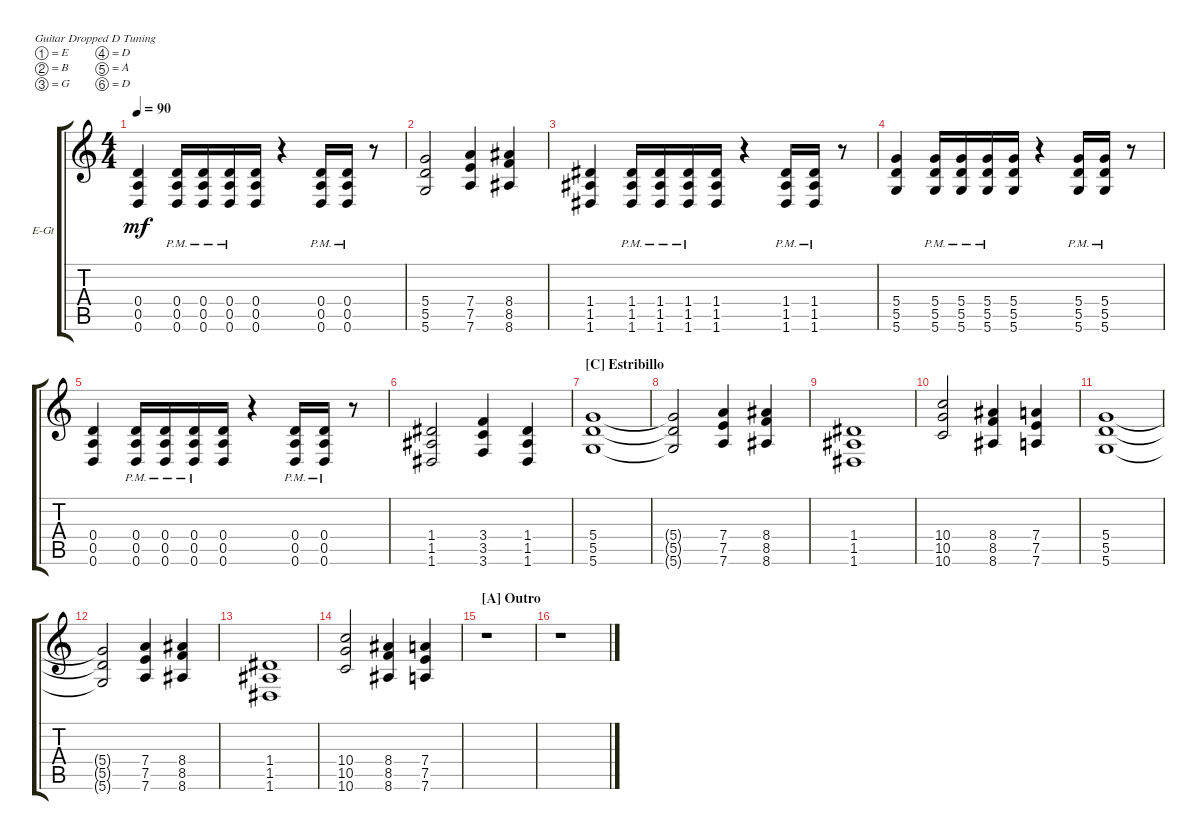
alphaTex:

\bracketExtendMode groupsimilarinstruments
\firstSystemTrackNameOrientation horizontal
\otherSystemsTrackNameOrientation horizontal
\track ("Extra" "E-Gt") {instrument distortionguitar}
\staff {score tabs}
\tuning (E4 B3 G3 D3 A2 D2)
\ts (4 4)
\tempo 90
\clef g2
\ks c
(0.6 0.5 0.4).4{dy mf} (0.6{pm} 0.5{pm} 0.4{pm}).16 (0.6{pm} 0.5{pm} 0.4{pm}).16 (0.6{pm} 0.5{pm} 0.4{pm}).16 (0.6 0.5 0.4).16 r.4 (0.6{pm} 0.5{pm} 0.4{pm}).16 (0.6{pm} 0.5{pm} 0.4{pm}).16 r.8 |
(5.4 5.5 5.6).2 (7.4 7.6 7.5).4 (8.5 8.4 8.6).4 |
(1.6 1.5 1.4).4 (1.6{pm} 1.5{pm} 1.4{pm}).16 (1.6{pm} 1.5{pm} 1.4{pm}).16 (1.6{pm} 1.5{pm} 1.4{pm}).16 (1.6 1.5 1.4).16 r.4 (1.6{pm} 1.5{pm} 1.4{pm}).16 (1.6{pm} 1.5{pm} 1.4{pm}).16 r.8 |
(5.6 5.5 5.4).4 (5.6{pm} 5.5{pm} 5.4{pm}).16 (5.6{pm} 5.5{pm} 5.4{pm}).16 (5.6{pm} 5.5{pm} 5.4{pm}).16 (5.6 5.5 5.4).16 r.4 (5.6{pm} 5.5{pm} 5.4{pm}).16 (5.6{pm} 5.5{pm} 5.4{pm}).16 r.8 |
(0.6 0.5 0.4).4 (0.6{pm} 0.5{pm} 0.4{pm}).16 (0.6{pm} 0.5{pm} 0.4{pm}).16 (0.6{pm} 0.5{pm} 0.4{pm}).16 (0.6 0.5 0.4).16 r.4 (0.6{pm} 0.5{pm} 0.4{pm}).16 (0.6{pm} 0.5{pm} 0.4{pm}).16 r.8 |
(1.4 1.5 1.6).2 (3.4 3.6 3.5).4 (1.5 1.4 1.6).4 |
\section ("C" "Estribillo")
(5.6 5.5 5.4).1 |
(5.4{t} 5.5{t} 5.6{t}).2 (7.6 7.5 7.4).4 (8.4 8.5 8.6).4 |
(1.6 1.5 1.4).1 |
(10.4 10.5 10.6).2 (8.6 8.5 8.4).4 (7.4 7.5 7.6).4 |
(5.6 5.5 5.4).1 |
(5.4{t} 5.5{t} 5.6{t}).2 (7.6 7.5 7.4).4 (8.4 8.5 8.6).4 |
(1.6 1.5 1.4).1 |
(10.4 10.5 10.6).2 (8.6 8.5 8.4).4 (7.4 7.5 7.6).4 |
\section ("A" "Outro")
r.1 |
r.1
